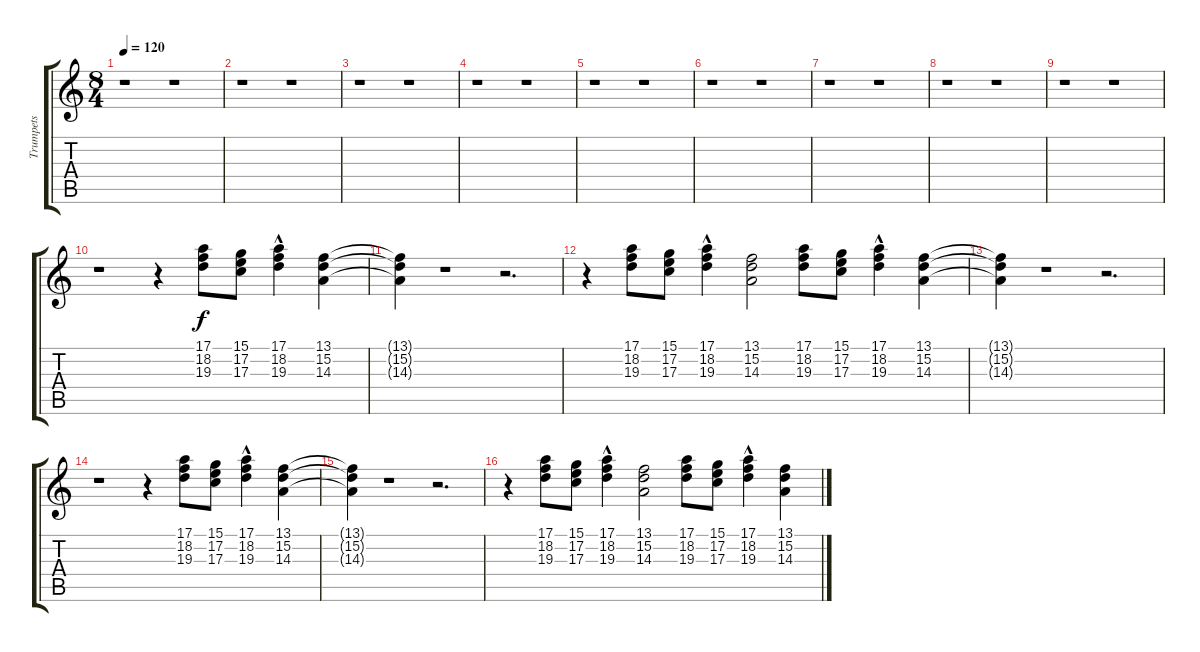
\track ("Trumpets" "Trumpets") {instrument trumpet}
\staff {score tabs}
\tuning (E4 B3 G3 D3 A2 E2) {hide}
\ts (8 4)
\tempo 120
\clef g2
\ks c
r.1{dy f} r.1 |
r.1 r.1 |
r.1 r.1 |
r.1 r.1 |
r.1 r.1 |
r.1 r.1 |
r.1 r.1 |
r.1 r.1 |
r.1 r.1 |
r.1 r.4 (17.1 18.2 19.3).8 (15.1 17.2 17.3).8 (17.1{hac} 18.2 19.3).4 (13.1 15.2 14.3).4 |
(13.1{t} 15.2{t} 14.3{t}).4 r.1 r.2{d} |
r.4 (17.1 18.2 19.3).8 (15.1 17.2 17.3).8 (17.1{hac} 18.2 19.3).4 (13.1 15.2 14.3).2 (17.1 18.2 19.3).8 (15.1 17.2 17.3).8 (17.1{hac} 18.2 19.3).4 (13.1 15.2 14.3).4 |
(13.1{t} 15.2{t} 14.3{t}).4 r.1 r.2{d} |
r.1 r.4 (17.1 18.2 19.3).8 (15.1 17.2 17.3).8 (17.1{hac} 18.2 19.3).4 (13.1 15.2 14.3).4 |
(13.1{t} 15.2{t} 14.3{t}).4 r.1 r.2{d} |
r.4 (17.1 18.2 19.3).8 (15.1 17.2 17.3).8 (17.1{hac} 18.2 19.3).4 (13.1 15.2 14.3).2 (17.1 18.2 19.3).8 (15.1 17.2 17.3).8 (17.1{hac} 18.2 19.3).4 (13.1 15.2 14.3).4
